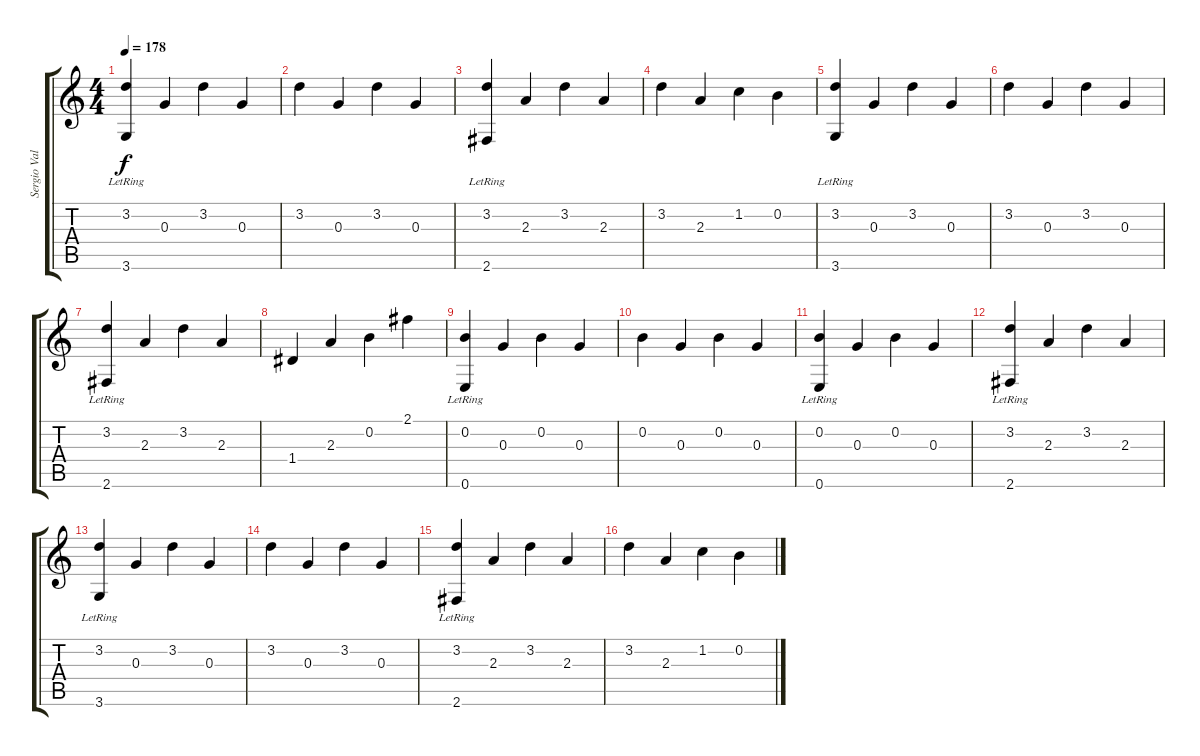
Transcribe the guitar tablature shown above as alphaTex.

\track ("Sergio Vallín" "Sergio Val") {instrument acousticguitarsteel}
\staff {score tabs}
\tuning (E4 B3 G3 D3 A2 E2) {hide}
\ts (4 4)
\tempo 178
\clef g2
\ks c
(3.2 3.6{lr}).4{dy f} 0.3.4 3.2.4 0.3.4 |
3.2.4 0.3.4 3.2.4 0.3.4 |
(3.2 2.6{lr}).4 2.3.4 3.2.4 2.3.4 |
3.2.4 2.3.4 1.2.4 0.2.4 |
(3.2 3.6{lr}).4 0.3.4 3.2.4 0.3.4 |
3.2.4 0.3.4 3.2.4 0.3.4 |
(3.2 2.6{lr}).4 2.3.4 3.2.4 2.3.4 |
1.4.4 2.3.4 0.2.4 2.1.4 |
(0.2 0.6{lr}).4 0.3.4 0.2.4 0.3.4 |
0.2.4 0.3.4 0.2.4 0.3.4 |
(0.2 0.6{lr}).4 0.3.4 0.2.4 0.3.4 |
(3.2 2.6{lr}).4 2.3.4 3.2.4 2.3.4 |
(3.2 3.6{lr}).4 0.3.4 3.2.4 0.3.4 |
3.2.4 0.3.4 3.2.4 0.3.4 |
(3.2 2.6{lr}).4 2.3.4 3.2.4 2.3.4 |
3.2.4 2.3.4 1.2.4 0.2.4
